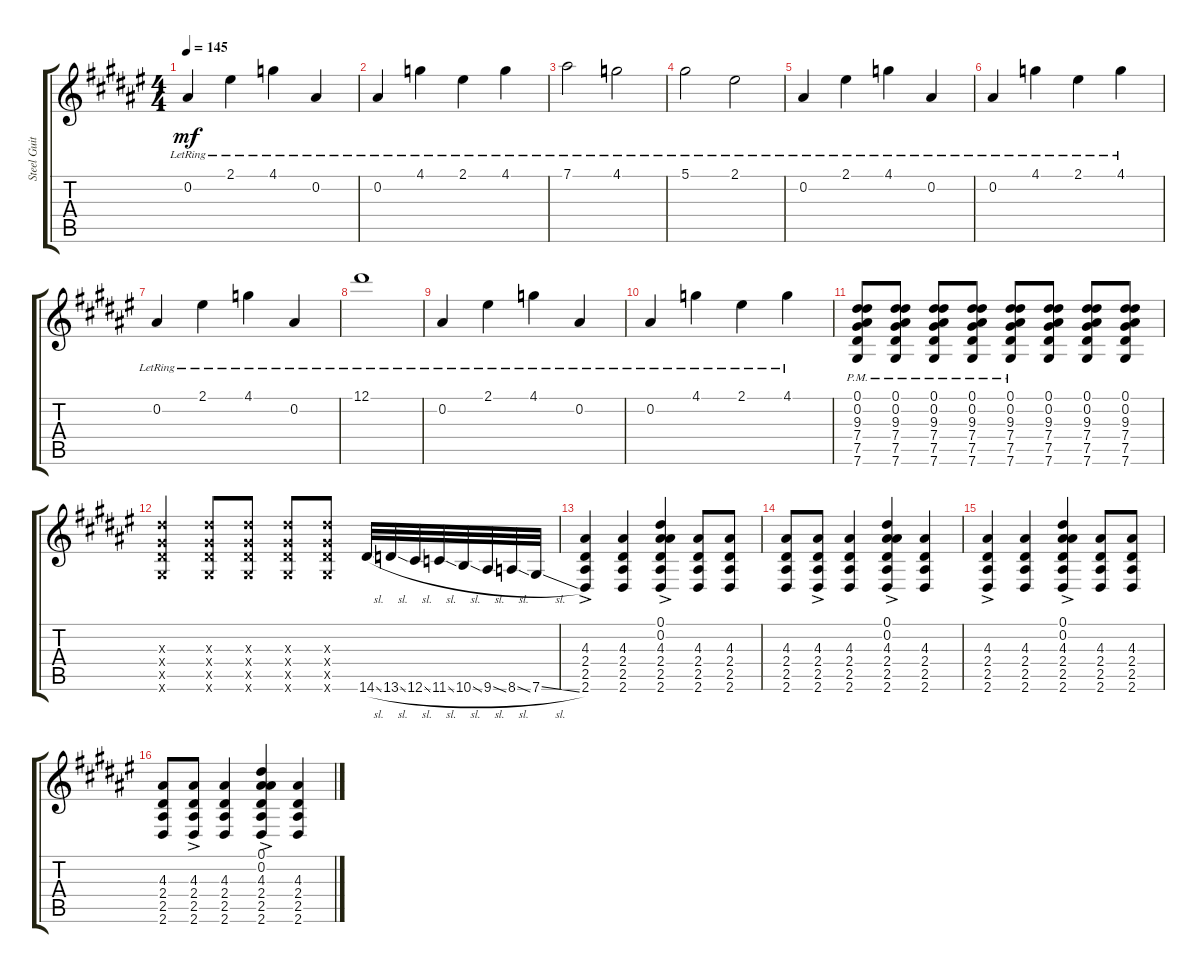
\track ("Steel Guitar" "Steel Guit") {instrument acousticguitarsteel}
\staff {score tabs}
\tuning (Eb4 Bb3 Gb3 Db3 Ab2 Db2) {hide}
\ts (4 4)
\tempo 145
\clef g2
\ks f#
0.2{lr}.4{dy mf} 2.1{lr}.4 4.1{lr}.4 0.2{lr}.4 |
0.2{lr}.4 4.1{lr}.4 2.1{lr}.4 4.1{lr}.4 |
7.1{lr}.2 4.1{lr}.2 |
5.1{lr}.2 2.1{lr}.2 |
0.2{lr}.4 2.1{lr}.4 4.1{lr}.4 0.2{lr}.4 |
0.2{lr}.4 4.1{lr}.4 2.1{lr}.4 4.1{lr}.4 |
0.2{lr}.4 2.1{lr}.4 4.1{lr}.4 0.2{lr}.4 |
12.1{lr}.1 |
0.2{lr}.4 2.1{lr}.4 4.1{lr}.4 0.2{lr}.4 |
0.2{lr}.4 4.1{lr}.4 2.1{lr}.4 4.1{lr}.4 |
(0.1{pm} 0.2{pm} 9.3{pm} 7.4{pm} 7.5{pm} 7.6{pm}).8 (0.1{pm} 0.2{pm} 9.3{pm} 7.4{pm} 7.5{pm} 7.6{pm}).8 (0.1{pm} 0.2{pm} 9.3{pm} 7.4{pm} 7.5{pm} 7.6{pm}).8 (0.1{pm} 0.2{pm} 9.3{pm} 7.4{pm} 7.5{pm} 7.6{pm}).8 (0.1{pm} 0.2{pm} 9.3{pm} 7.4{pm} 7.5{pm} 7.6{pm}).8 (0.1 0.2 9.3 7.4 7.5 7.6).8 (0.1 0.2 9.3 7.4 7.5 7.6).8 (0.1 0.2 9.3 7.4 7.5 7.6).8 |
(9.3{x} 7.4{x} 7.5{x} 7.6{x}).4 (9.3{x} 7.4{x} 7.5{x} 7.6{x}).8 (9.3{x} 7.4{x} 7.5{x} 7.6{x}).8 (9.3{x} 7.4{x} 7.5{x} 7.6{x}).8 (9.3{x} 7.4{x} 7.5{x} 7.6{x}).8 14.6{sl}.32 13.6{sl}.32 12.6{sl}.32 11.6{sl}.32 10.6{sl}.32 9.6{sl}.32 8.6{sl}.32 7.6{sl}.32 |
(4.3{ac} 2.4{ac} 2.5{ac} 2.6{ac}).4 (4.3 2.4 2.5 2.6).4 (0.1 0.2{ac} 4.3{ac} 2.4{ac} 2.5{ac} 2.6).4 (4.3 2.4 2.5 2.6).8 (4.3 2.4 2.5 2.6).8 |
(4.3 2.4 2.5 2.6).8 (4.3{ac} 2.4{ac} 2.5{ac} 2.6{ac}).8 (4.3 2.4 2.5 2.6).4 (0.1{ac} 0.2{ac} 4.3 2.4{ac} 2.5{ac} 2.6{ac}).4 (4.3 2.4 2.5 2.6).4 |
(4.3{ac} 2.4{ac} 2.5{ac} 2.6{ac}).4 (4.3 2.4 2.5 2.6).4 (0.1 0.2{ac} 4.3{ac} 2.4{ac} 2.5{ac} 2.6).4 (4.3 2.4 2.5 2.6).8 (4.3 2.4 2.5 2.6).8 |
(4.3 2.4 2.5 2.6).8 (4.3{ac} 2.4{ac} 2.5{ac} 2.6{ac}).8 (4.3 2.4 2.5 2.6).4 (0.1{ac} 0.2{ac} 4.3 2.4{ac} 2.5{ac} 2.6{ac}).4 (4.3 2.4 2.5 2.6).4
